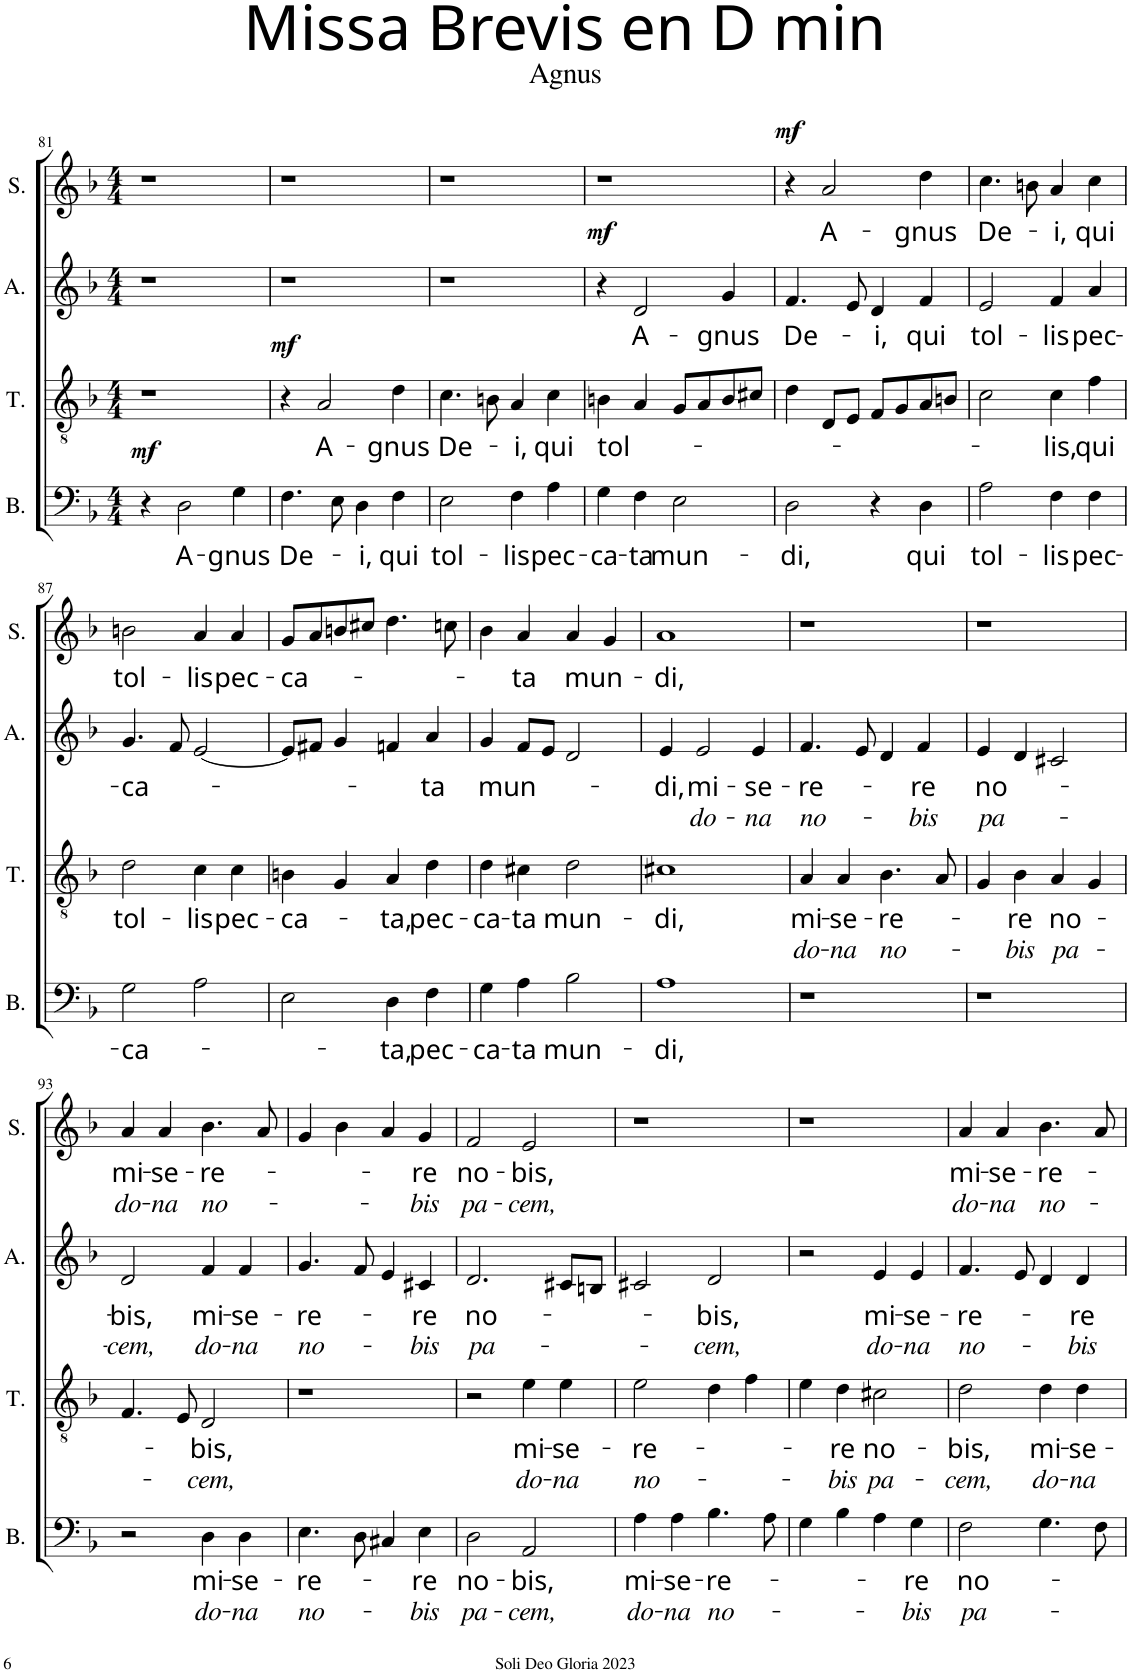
**kern	**text	**text	**dynam	**kern	**text	**text	**dynam	**kern	**text	**text	**dynam	**kern	**text	**text	**dynam
*part4	*part4	*part4	*part4	*part3	*part3	*part3	*part3	*part2	*part2	*part2	*part2	*part1	*part1	*part1	*part1
*staff4	*staff4	*staff4	*staff4	*staff3	*staff3	*staff3	*staff3	*staff2	*staff2	*staff2	*staff2	*staff1	*staff1	*staff1	*staff1
*I"Bass	*	*	*	*I"Tenor	*	*	*	*I"Alto	*	*	*	*I"Soprano	*	*	*
*I'B.	*	*	*	*I'T.	*	*	*	*I'A.	*	*	*	*I'S.	*	*	*
!!LO:PB:g=z
*clefF4	*	*	*	*clefGv2	*	*	*	*clefG2	*	*	*	*clefG2	*	*	*
*k[b-]	*	*	*	*k[b-]	*	*	*	*k[b-]	*	*	*	*k[b-]	*	*	*
*M4/4	*	*	*	*M4/4	*	*	*	*M4/4	*	*	*	*M4/4	*	*	*
=81	=81	=81	=81	=81	=81	=81	=81	=81	=81	=81	=81	=81	=81	=81	=81
!	!	!	!LO:DY:a	!	!	!	!	!	!	!	!	!	!	!	!
4r	.	.	mf	1r	.	.	.	1r	.	.	.	1r	.	.	.
!	!LO:LY:b	!	!	!	!	!	!	!	!	!	!	!	!	!	!
2D\	A-	.	.	.	.	.	.	.	.	.	.	.	.	.	.
!	!LO:LY:b	!	!	!	!	!	!	!	!	!	!	!	!	!	!
4G\	-gnus	.	.	.	.	.	.	.	.	.	.	.	.	.	.
=82	=82	=82	=82	=82	=82	=82	=82	=82	=82	=82	=82	=82	=82	=82	=82
!	!LO:LY:b	!	!	!	!	!	!LO:DY:a	!	!	!	!	!	!	!	!
4.F\	De-	.	.	4r	.	.	mf	1r	.	.	.	1r	.	.	.
!	!	!	!	!	!LO:LY:b	!	!	!	!	!	!	!	!	!	!
.	.	.	.	2A/	A-	.	.	.	.	.	.	.	.	.	.
8E\	.	.	.	.	.	.	.	.	.	.	.	.	.	.	.
!	!LO:LY:b	!	!	!	!	!	!	!	!	!	!	!	!	!	!
4D\	-i,	.	.	.	.	.	.	.	.	.	.	.	.	.	.
!	!LO:LY:b	!	!	!	!LO:LY:b	!	!	!	!	!	!	!	!	!	!
4F\	qui	.	.	4d\	-gnus	.	.	.	.	.	.	.	.	.	.
=83	=83	=83	=83	=83	=83	=83	=83	=83	=83	=83	=83	=83	=83	=83	=83
!	!LO:LY:b	!	!	!	!LO:LY:b	!	!	!	!	!	!	!	!	!	!
2E\	tol-	.	.	4.c\	De-	.	.	1r	.	.	.	1r	.	.	.
.	.	.	.	8Bn\	.	.	.	.	.	.	.	.	.	.	.
!	!LO:LY:b	!	!	!	!LO:LY:b	!	!	!	!	!	!	!	!	!	!
4F\	-lis	.	.	4A/	-i,	.	.	.	.	.	.	.	.	.	.
!	!LO:LY:b	!	!	!	!LO:LY:b	!	!	!	!	!	!	!	!	!	!
4A\	pec-	.	.	4c\	qui	.	.	.	.	.	.	.	.	.	.
=84	=84	=84	=84	=84	=84	=84	=84	=84	=84	=84	=84	=84	=84	=84	=84
!	!LO:LY:b	!	!	!	!LO:LY:b	!	!	!	!	!	!LO:DY:a	!	!	!	!
4G\	-ca-	.	.	4Bn\	tol-	.	.	4r	.	.	mf	1r	.	.	.
!	!LO:LY:b	!	!	!	!	!	!	!	!LO:LY:b	!	!	!	!	!	!
4F\	-ta	.	.	4A/	.	.	.	2d/	A-	.	.	.	.	.	.
!	!LO:LY:b	!	!	!	!	!	!	!	!	!	!	!	!	!	!
2E\	mun-	.	.	8G/L	.	.	.	.	.	.	.	.	.	.	.
.	.	.	.	8A/	.	.	.	.	.	.	.	.	.	.	.
!	!	!	!	!	!	!	!	!	!LO:LY:b	!	!	!	!	!	!
.	.	.	.	8B/	.	.	.	4g/	-gnus	.	.	.	.	.	.
.	.	.	.	8c#X/J	.	.	.	.	.	.	.	.	.	.	.
=85	=85	=85	=85	=85	=85	=85	=85	=85	=85	=85	=85	=85	=85	=85	=85
!	!LO:LY:b	!	!	!	!	!	!	!	!LO:LY:b	!	!	!	!	!	!LO:DY:a
2D\	-di,	.	.	4d\	.	.	.	4.f/	De-	.	.	4r	.	.	mf
!	!	!	!	!	!	!	!	!	!	!	!	!	!LO:LY:b	!	!
.	.	.	.	8D/L	.	.	.	.	.	.	.	2a/	A-	.	.
.	.	.	.	8E/J	.	.	.	8e/	.	.	.	.	.	.	.
!	!	!	!	!	!	!	!	!	!LO:LY:b	!	!	!	!	!	!
4r	.	.	.	8F/L	.	.	.	4d/	-i,	.	.	.	.	.	.
.	.	.	.	8G/	.	.	.	.	.	.	.	.	.	.	.
!	!LO:LY:b	!	!	!	!	!	!	!	!LO:LY:b	!	!	!	!LO:LY:b	!	!
4D\	qui	.	.	8A/	.	.	.	4f/	qui	.	.	4dd\	-gnus	.	.
.	.	.	.	8Bn/J	.	.	.	.	.	.	.	.	.	.	.
=86	=86	=86	=86	=86	=86	=86	=86	=86	=86	=86	=86	=86	=86	=86	=86
!	!LO:LY:b	!	!	!	!	!	!	!	!LO:LY:b	!	!	!	!LO:LY:b	!	!
2A\	tol-	.	.	2c\	.	.	.	2e/	tol-	.	.	4.cc\	De-	.	.
.	.	.	.	.	.	.	.	.	.	.	.	8bn\	.	.	.
!	!LO:LY:b	!	!	!	!LO:LY:b	!	!	!	!LO:LY:b	!	!	!	!LO:LY:b	!	!
4F\	-lis	.	.	4c\	-lis,	.	.	4f/	-lis	.	.	4a/	-i,	.	.
!	!LO:LY:b	!	!	!	!LO:LY:b	!	!	!	!LO:LY:b	!	!	!	!LO:LY:b	!	!
4F\	pec-	.	.	4f\	qui	.	.	4a/	pec-	.	.	4cc\	qui	.	.
!!LO:LB:g=z
=87	=87	=87	=87	=87	=87	=87	=87	=87	=87	=87	=87	=87	=87	=87	=87
!	!LO:LY:b	!	!	!	!LO:LY:b	!	!	!	!LO:LY:b	!	!	!	!LO:LY:b	!	!
2G\	-ca-	.	.	2d\	tol-	.	.	4.g/	-ca-	.	.	2bn\	tol-	.	.
.	.	.	.	.	.	.	.	8f/	.	.	.	.	.	.	.
!	!	!	!	!	!LO:LY:b	!	!	!	!	!	!	!	!LO:LY:b	!	!
2A\	.	.	.	4c\	-lis	.	.	[2e/	.	.	.	4a/	-lis	.	.
!	!	!	!	!	!LO:LY:b	!	!	!	!	!	!	!	!LO:LY:b	!	!
.	.	.	.	4c\	pec-	.	.	.	.	.	.	4a/	pec-	.	.
=88	=88	=88	=88	=88	=88	=88	=88	=88	=88	=88	=88	=88	=88	=88	=88
!	!	!	!	!	!LO:LY:b	!	!	!	!	!	!	!	!LO:LY:b	!	!
2E\	.	.	.	4Bn\	-ca-	.	.	8e/L]	.	.	.	8g/L	-ca-	.	.
.	.	.	.	.	.	.	.	8f#X/J	.	.	.	8a/	.	.	.
.	.	.	.	4G/	.	.	.	4g/	.	.	.	8bn/	.	.	.
.	.	.	.	.	.	.	.	.	.	.	.	8cc#X/J	.	.	.
!	!LO:LY:b	!	!	!	!LO:LY:b	!	!	!	!	!	!	!	!	!	!
4D\	-ta,	.	.	4A/	-ta,	.	.	4fn/	.	.	.	4.dd\	.	.	.
!	!LO:LY:b	!	!	!	!LO:LY:b	!	!	!	!LO:LY:b	!	!	!	!	!	!
4F\	pec-	.	.	4d\	pec-	.	.	4a/	-ta	.	.	.	.	.	.
.	.	.	.	.	.	.	.	.	.	.	.	8ccn\	.	.	.
=89	=89	=89	=89	=89	=89	=89	=89	=89	=89	=89	=89	=89	=89	=89	=89
!	!LO:LY:b	!	!	!	!LO:LY:b	!	!	!	!LO:LY:b	!	!	!	!	!	!
4G\	-ca-	.	.	4d\	-ca-	.	.	4g/	mun-	.	.	4b-\	.	.	.
!	!LO:LY:b	!	!	!	!LO:LY:b	!	!	!	!	!	!	!	!LO:LY:b	!	!
4A\	-ta	.	.	4c#X\	-ta	.	.	8f/L	.	.	.	4a/	-ta	.	.
.	.	.	.	.	.	.	.	8e/J	.	.	.	.	.	.	.
!	!LO:LY:b	!	!	!	!LO:LY:b	!	!	!	!	!	!	!	!LO:LY:b	!	!
2B-\	mun-	.	.	2d\	mun-	.	.	2d/	.	.	.	4a/	mun-	.	.
.	.	.	.	.	.	.	.	.	.	.	.	4g/	.	.	.
=90	=90	=90	=90	=90	=90	=90	=90	=90	=90	=90	=90	=90	=90	=90	=90
!	!LO:LY:b	!	!	!	!LO:LY:b	!	!	!	!LO:LY:b	!	!	!	!LO:LY:b	!	!
1A	-di,	.	.	1c#X	-di,	.	.	4e/	-di,	.	.	1a	-di,	.	.
!	!	!	!	!	!	!	!	!	!LO:LY:b	!LO:LY:b	!	!	!	!	!
.	.	.	.	.	.	.	.	2e/	mi-	do-	.	.	.	.	.
!	!	!	!	!	!	!	!	!	!LO:LY:b	!LO:LY:b	!	!	!	!	!
.	.	.	.	.	.	.	.	4e/	-se-	-na	.	.	.	.	.
=91	=91	=91	=91	=91	=91	=91	=91	=91	=91	=91	=91	=91	=91	=91	=91
!	!	!	!	!	!LO:LY:b	!LO:LY:b	!	!	!LO:LY:b	!LO:LY:b	!	!	!	!	!
1r	.	.	.	4A/	mi-	do-	.	4.f/	-re-	no-	.	1r	.	.	.
!	!	!	!	!	!LO:LY:b	!LO:LY:b	!	!	!	!	!	!	!	!	!
.	.	.	.	4A/	-se-	-na	.	.	.	.	.	.	.	.	.
.	.	.	.	.	.	.	.	8e/	.	.	.	.	.	.	.
!	!	!	!	!	!LO:LY:b	!LO:LY:b	!	!	!	!	!	!	!	!	!
.	.	.	.	4.B-\	-re-	no-	.	4d/	.	.	.	.	.	.	.
!	!	!	!	!	!	!	!	!	!LO:LY:b	!LO:LY:b	!	!	!	!	!
.	.	.	.	.	.	.	.	4f/	-re	-bis	.	.	.	.	.
.	.	.	.	8A/	.	.	.	.	.	.	.	.	.	.	.
=92	=92	=92	=92	=92	=92	=92	=92	=92	=92	=92	=92	=92	=92	=92	=92
!	!	!	!	!	!	!	!	!	!LO:LY:b	!LO:LY:b	!	!	!	!	!
1r	.	.	.	4G/	.	.	.	4e/	no-	pa-	.	1r	.	.	.
!	!	!	!	!	!LO:LY:b	!LO:LY:b	!	!	!	!	!	!	!	!	!
.	.	.	.	4B-\	-re	-bis	.	4d/	.	.	.	.	.	.	.
!	!	!	!	!	!LO:LY:b	!LO:LY:b	!	!	!	!	!	!	!	!	!
.	.	.	.	4A/	no-	pa-	.	2c#X/	.	.	.	.	.	.	.
.	.	.	.	4G/	.	.	.	.	.	.	.	.	.	.	.
!!LO:LB:g=z
=93	=93	=93	=93	=93	=93	=93	=93	=93	=93	=93	=93	=93	=93	=93	=93
!	!	!	!	!	!	!	!	!	!LO:LY:b	!LO:LY:b	!	!	!LO:LY:b	!LO:LY:b	!
2r	.	.	.	4.F/	.	.	.	2d/	-bis,	-cem,	.	4a/	mi-	do-	.
!	!	!	!	!	!	!	!	!	!	!	!	!	!LO:LY:b	!LO:LY:b	!
.	.	.	.	.	.	.	.	.	.	.	.	4a/	-se-	-na	.
.	.	.	.	8E/	.	.	.	.	.	.	.	.	.	.	.
!	!LO:LY:b	!LO:LY:b	!	!	!LO:LY:b	!LO:LY:b	!	!	!LO:LY:b	!LO:LY:b	!	!	!LO:LY:b	!LO:LY:b	!
4D\	mi-	do-	.	2D/	-bis,	-cem,	.	4f/	mi-	do-	.	4.b-\	-re-	no-	.
!	!LO:LY:b	!LO:LY:b	!	!	!	!	!	!	!LO:LY:b	!LO:LY:b	!	!	!	!	!
4D\	-se-	-na	.	.	.	.	.	4f/	-se-	-na	.	.	.	.	.
.	.	.	.	.	.	.	.	.	.	.	.	8a/	.	.	.
=94	=94	=94	=94	=94	=94	=94	=94	=94	=94	=94	=94	=94	=94	=94	=94
!	!LO:LY:b	!LO:LY:b	!	!	!	!	!	!	!LO:LY:b	!LO:LY:b	!	!	!	!	!
4.E\	-re-	no-	.	1r	.	.	.	4.g/	-re-	no-	.	4g/	.	.	.
.	.	.	.	.	.	.	.	.	.	.	.	4b-\	.	.	.
8D\	.	.	.	.	.	.	.	8f/	.	.	.	.	.	.	.
4C#X/	.	.	.	.	.	.	.	4e/	.	.	.	4a/	.	.	.
!	!LO:LY:b	!LO:LY:b	!	!	!	!	!	!	!LO:LY:b	!LO:LY:b	!	!	!LO:LY:b	!LO:LY:b	!
4E\	-re	-bis	.	.	.	.	.	4c#X/	-re	-bis	.	4g/	-re	-bis	.
=95	=95	=95	=95	=95	=95	=95	=95	=95	=95	=95	=95	=95	=95	=95	=95
!	!LO:LY:b	!LO:LY:b	!	!	!	!	!	!	!LO:LY:b	!LO:LY:b	!	!	!LO:LY:b	!LO:LY:b	!
2D\	no-	pa-	.	2r	.	.	.	2.d/	no-	pa-	.	2f/	no-	pa-	.
!	!LO:LY:b	!LO:LY:b	!	!	!LO:LY:b	!LO:LY:b	!	!	!	!	!	!	!LO:LY:b	!LO:LY:b	!
2AA/	-bis,	-cem,	.	4e\	mi-	do-	.	.	.	.	.	2e/	-bis,	-cem,	.
!	!	!	!	!	!LO:LY:b	!LO:LY:b	!	!	!	!	!	!	!	!	!
.	.	.	.	4e\	-se-	-na	.	8c#X/L	.	.	.	.	.	.	.
.	.	.	.	.	.	.	.	8Bn/J	.	.	.	.	.	.	.
=96	=96	=96	=96	=96	=96	=96	=96	=96	=96	=96	=96	=96	=96	=96	=96
!	!LO:LY:b	!LO:LY:b	!	!	!LO:LY:b	!LO:LY:b	!	!	!	!	!	!	!	!	!
4A\	mi-	do-	.	2e\	-re-	no-	.	2c#X/	.	.	.	1r	.	.	.
!	!LO:LY:b	!LO:LY:b	!	!	!	!	!	!	!	!	!	!	!	!	!
4A\	-se-	-na	.	.	.	.	.	.	.	.	.	.	.	.	.
!	!LO:LY:b	!LO:LY:b	!	!	!	!	!	!	!LO:LY:b	!LO:LY:b	!	!	!	!	!
4.B-\	-re-	no-	.	4d\	.	.	.	2d/	-bis,	-cem,	.	.	.	.	.
.	.	.	.	4f\	.	.	.	.	.	.	.	.	.	.	.
8A\	.	.	.	.	.	.	.	.	.	.	.	.	.	.	.
=97	=97	=97	=97	=97	=97	=97	=97	=97	=97	=97	=97	=97	=97	=97	=97
4G\	.	.	.	4e\	.	.	.	2r	.	.	.	1r	.	.	.
!	!	!	!	!	!LO:LY:b	!LO:LY:b	!	!	!	!	!	!	!	!	!
4B-\	.	.	.	4d\	-re	-bis	.	.	.	.	.	.	.	.	.
!	!	!	!	!	!LO:LY:b	!LO:LY:b	!	!	!LO:LY:b	!LO:LY:b	!	!	!	!	!
4A\	.	.	.	2c#X\	no-	pa-	.	4e/	mi-	do-	.	.	.	.	.
!	!LO:LY:b	!LO:LY:b	!	!	!	!	!	!	!LO:LY:b	!LO:LY:b	!	!	!	!	!
4G\	-re	-bis	.	.	.	.	.	4e/	-se-	-na	.	.	.	.	.
=98	=98	=98	=98	=98	=98	=98	=98	=98	=98	=98	=98	=98	=98	=98	=98
!	!LO:LY:b	!LO:LY:b	!	!	!LO:LY:b	!LO:LY:b	!	!	!LO:LY:b	!LO:LY:b	!	!	!LO:LY:b	!LO:LY:b	!
2F\	no-	pa-	.	2d\	-bis,	-cem,	.	4.f/	-re-	no-	.	4a/	mi-	do-	.
!	!	!	!	!	!	!	!	!	!	!	!	!	!LO:LY:b	!LO:LY:b	!
.	.	.	.	.	.	.	.	.	.	.	.	4a/	-se-	-na	.
.	.	.	.	.	.	.	.	8e/	.	.	.	.	.	.	.
!	!	!	!	!	!LO:LY:b	!LO:LY:b	!	!	!	!	!	!	!LO:LY:b	!LO:LY:b	!
4.G\	.	.	.	4d\	mi-	do-	.	4d/	.	.	.	4.b-\	-re-	no-	.
!	!	!	!	!	!LO:LY:b	!LO:LY:b	!	!	!LO:LY:b	!LO:LY:b	!	!	!	!	!
.	.	.	.	4d\	-se-	-na	.	4d/	-re	-bis	.	.	.	.	.
8F\	.	.	.	.	.	.	.	.	.	.	.	8a/	.	.	.
=	=	=	=	=	=	=	=	=	=	=	=	=	=	=	=
*-	*-	*-	*-	*-	*-	*-	*-	*-	*-	*-	*-	*-	*-	*-	*-
